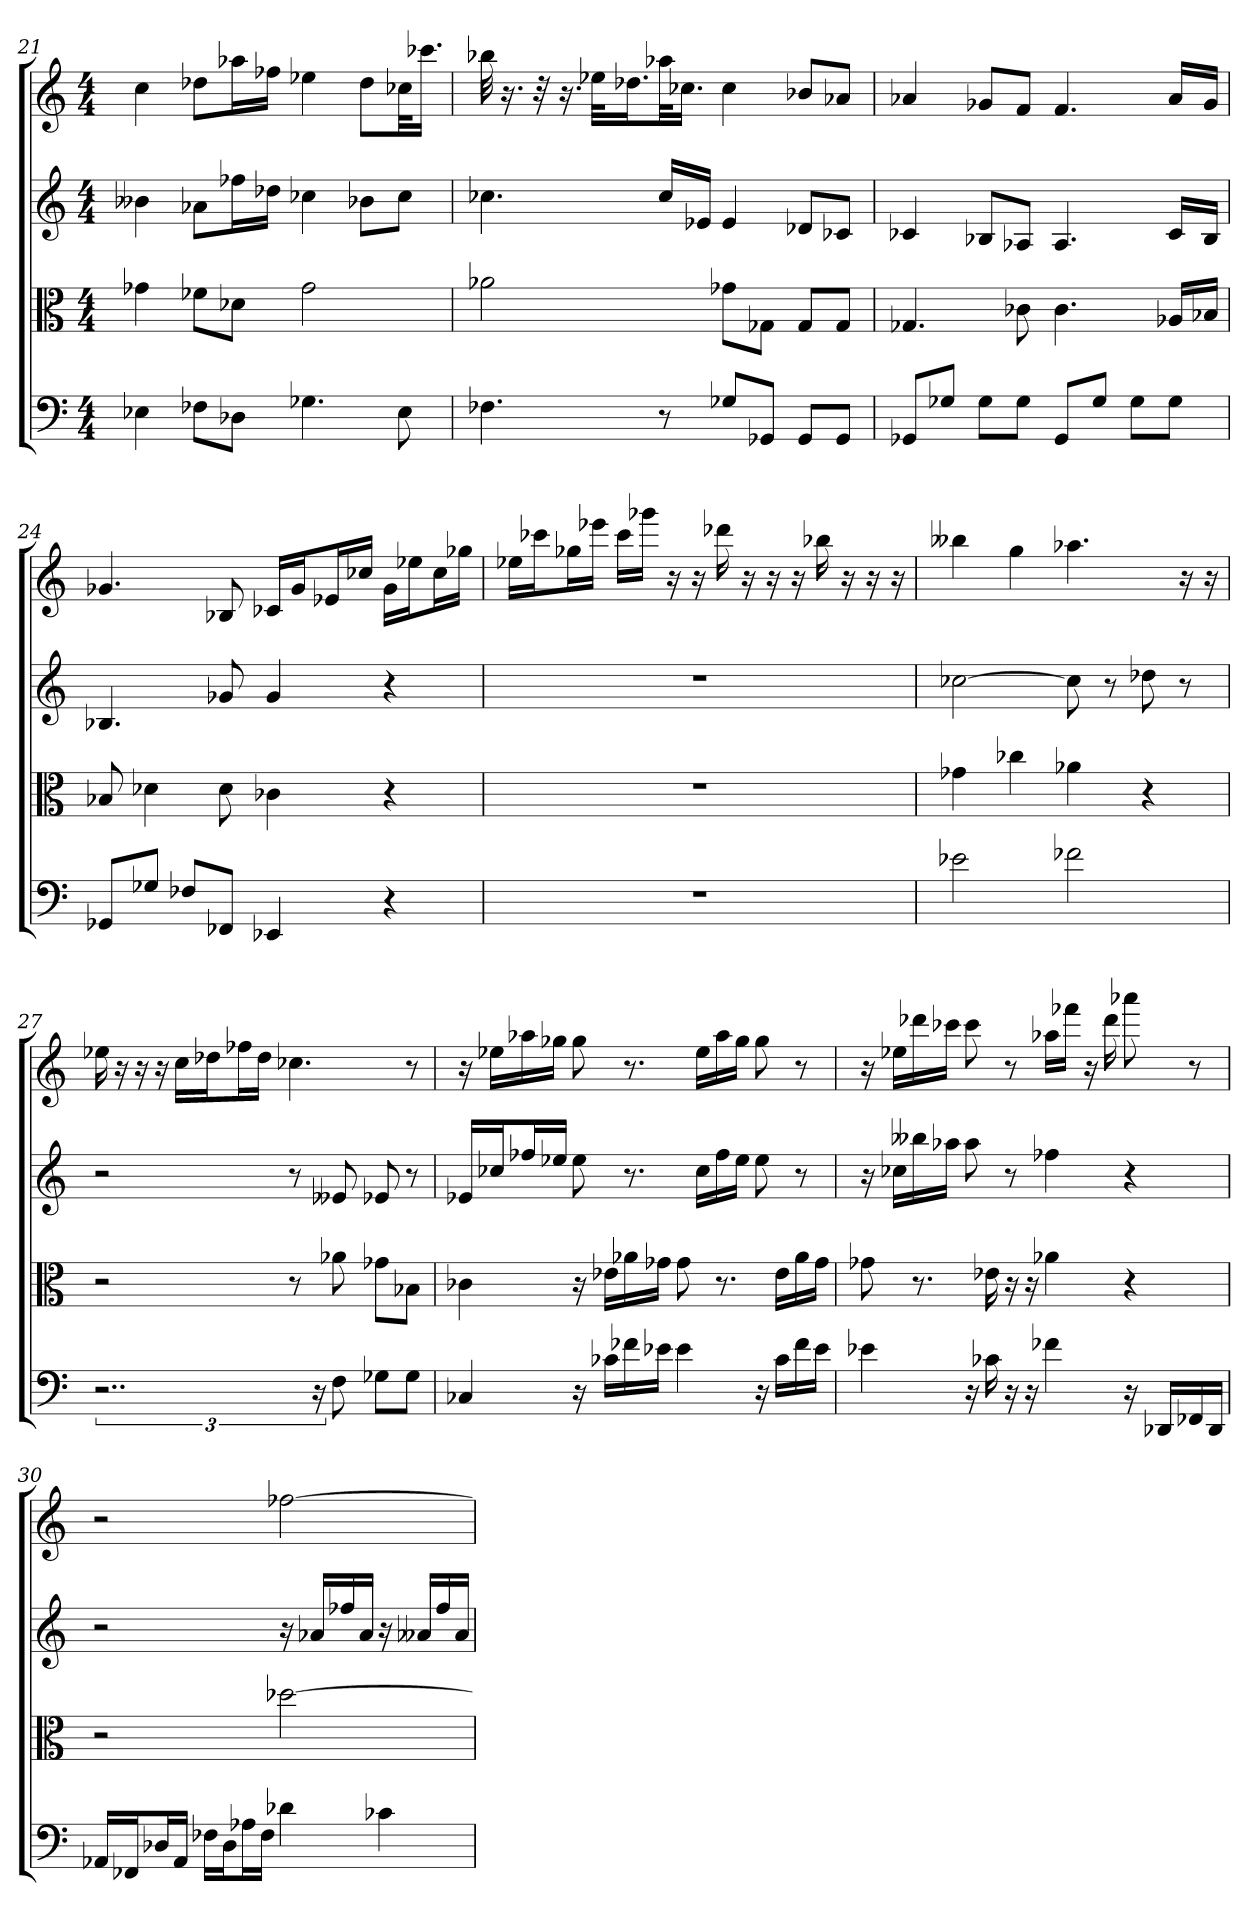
**kern	**kern	**kern	**kern
*part4	*part3	*part2	*part1
*staff4	*staff3	*staff2	*staff1
*clefF4	*clefC3	*clefG2	*clefG2
*k[]	*k[]	*k[]	*k[]
*M4/4	*M4/4	*M4/4	*M4/4
=21	=21	=21	=21
4E-X	4g-X	4b--X	4cc
8F-X\L	8f-X\L	8a-X\L	8dd-X\L
8D-X\J	8d-X\J	16ff-X\L	16aa-X\L
.	.	16dd-X\JJ	16ff-X\JJ
4.G-X	2g-	4cc-X	4ee-X
.	.	8b-X\L	8dd-\L
8E-	.	8cc-\J	32cc-X\KL
.	.	.	16.ccc-X\JJ
=22	=22	=22	=22
4.F-X	2a-X	4.cc-X	32bb-X
.	.	.	16.r
.	.	.	32r
.	.	.	16.r
.	.	.	32ee-X\KLL
.	.	.	16.dd-X\J
8r	.	16cc-/LL	32aa-X\KL
.	.	.	16.cc-X\JJ
.	.	16e-X/JJ	.
8G-X/L	8g-X\L	4e-	4cc-
8GG-X/J	8G-X\J	.	.
8GG-/L	8G-/L	8d-X/L	8b-X/L
8GG-/J	8G-/J	8c-X/J	8a-X/J
=23	=23	=23	=23
8GG-X/L	4.G-X	4c-X	4a-X
8G-X/J	.	.	.
8G-\L	.	8B-X/L	8g-X/L
8G-\J	8c-X	8A-X/J	8f/J
8GG-/L	4.c-	4.A-	4.f
8G-/J	.	.	.
8G-\L	.	.	.
8G-\J	16A-X/LL	16c-/LL	16a-/LL
.	16B-X/JJ	16B-/JJ	16g-/JJ
=24	=24	=24	=24
8GG-X/L	8B-X	4.B-X	4.g-X
8G-X/J	4d-X	.	.
8F-X/L	.	.	.
8FF-X/J	8d-	8g-X	8B-X
4EE-X	4c-X	4g-	16c-X/LL
.	.	.	16g-/J
.	.	.	16e-X/L
.	.	.	16cc-X/JJ
4r	4r	4r	16g-\LL
.	.	.	16ee-X\J
.	.	.	16cc-\L
.	.	.	16gg-X\JJ
=25	=25	=25	=25
1r	1r	1r	16ee-X\LL
.	.	.	16ccc-X\J
.	.	.	16gg-X\L
.	.	.	16eee-X\JJ
.	.	.	16ccc-\LL
.	.	.	16ggg-X\JJ
.	.	.	16r
.	.	.	16r
.	.	.	16ddd-X
.	.	.	16r
.	.	.	16r
.	.	.	16r
.	.	.	16bb-X
.	.	.	16r
.	.	.	16r
.	.	.	16r
=26	=26	=26	=26
2e-X	4g-X	[2cc-X	4bb--X
.	4cc-X	.	4gg
2f-X	4a-X	8cc-]	4.aa-X
.	.	8r	.
.	4r	8dd-X	.
.	.	8r	16r
.	.	.	16r
=27	=27	=27	=27
3..r	2r	2r	16ee-X
.	.	.	16r
.	.	.	16r
.	.	.	16r
.	.	.	16cc\LL
.	.	.	16dd-X\J
.	.	.	16ff-X\L
.	.	.	16dd-\JJ
.	8r	8r	4.cc-X
24r	.	.	.
8F	8a-X	8e--X	.
8G-X\L	8g-X\L	8e-X	.
8G-\J	8B-X\J	8r	8r
=28	=28	=28	=28
4C-X	4c-X	16e-X/LL	16r
.	.	16cc-X/J	16ee-X\LL
.	.	16ff-X/L	16aa-X\
.	.	16ee-X/JJ	16gg-X\JJ
16r	16r	8ee-	8gg-
16c-X\LL	16e-X\LL	.	.
16f-X\	16a-X\	8.r	8.r
16e-X\JJ	16g-X\JJ	.	.
4e-	8g-	.	.
.	.	16cc-\LL	16ee-\LL
.	8.r	16ff-\	16aa-\
.	.	16ee-\JJ	16gg-\JJ
16r	.	8ee-	8gg-
16c-\LL	16e-\LL	.	.
16f-\	16a-\	8r	8r
16e-\JJ	16g-\JJ	.	.
=29	=29	=29	=29
4e-X	8g-X	16r	16r
.	.	16cc-X\LL	16ee-X\LL
.	8.r	16bb--X\	16ddd-X\
.	.	16aa-X\JJ	16ccc-X\JJ
16r	.	8aa-	8ccc-
16c-X	16e-X	.	.
16r	16r	8r	8r
16r	16r	.	.
4f-X	4a-X	4ff-X	16aa-X\LL
.	.	.	16fff-X\JJ
.	.	.	16r
.	.	.	16ddd-
16r	4r	4r	8aaa-X
16DD-X/LL	.	.	.
16FF-X/	.	.	8r
16DD-/JJ	.	.	.
=30	=30	=30	=30
16AA-X/LL	2r	2r	2r
16FF-X/J	.	.	.
16D-X/L	.	.	.
16AA-/JJ	.	.	.
16F-X\LL	.	.	.
16D-\J	.	.	.
16A-X\L	.	.	.
16F-\JJ	.	.	.
4d-X	[2dd-X	16r	[2ff-X
.	.	16a-X/LL	.
.	.	16ff-X/	.
.	.	16a-/JJ	.
4c-X	.	16r	.
.	.	16a--X/LL	.
.	.	16ff-/	.
.	.	16a--/JJ	.
=	=	=	=
*-	*-	*-	*-
